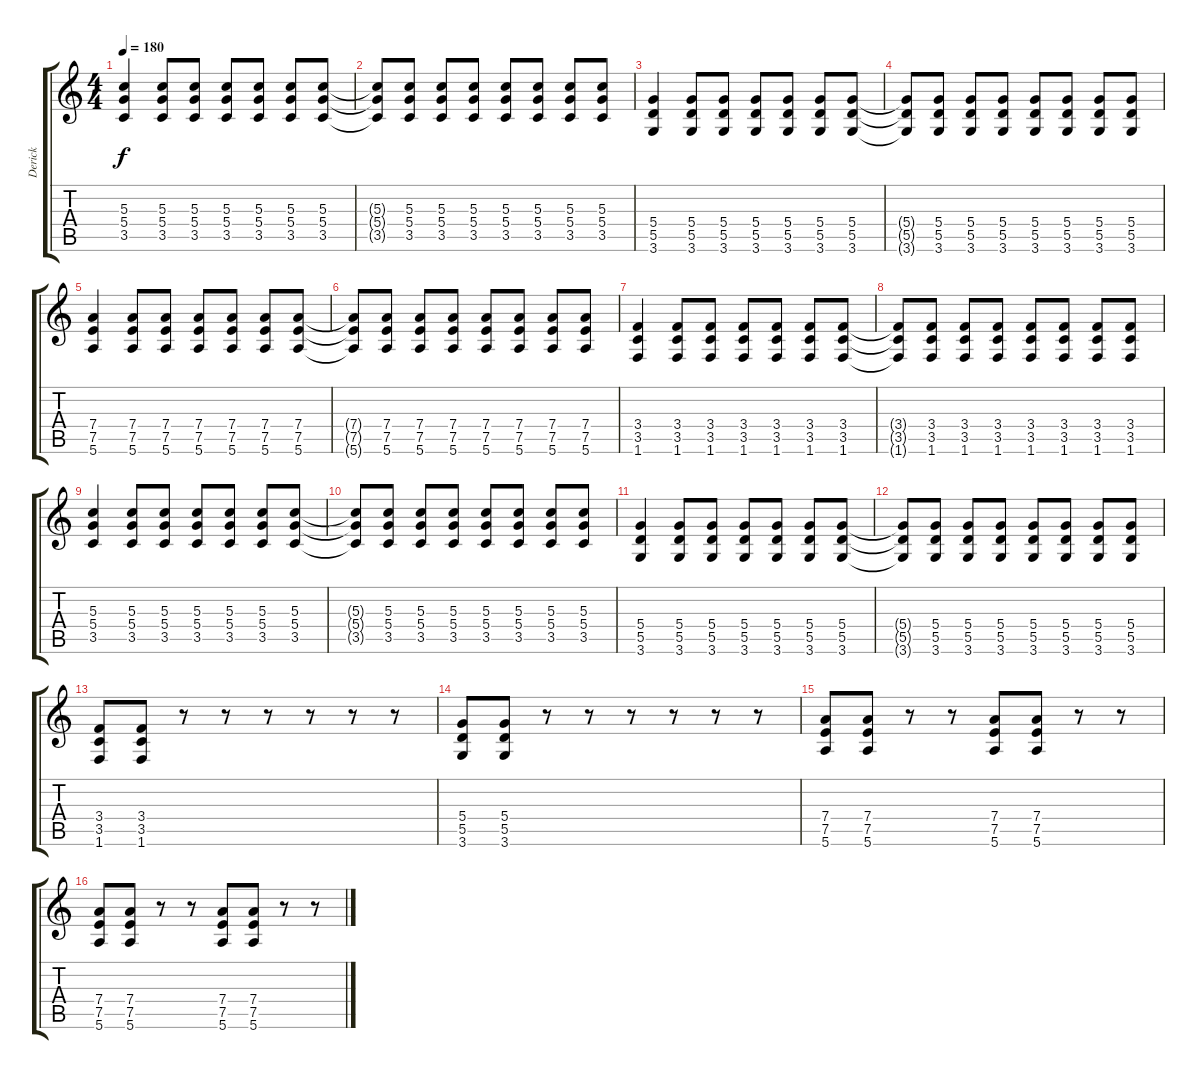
\track ("Derick" "Derick") {instrument overdrivenguitar}
\staff {score tabs}
\tuning (E4 B3 G3 D3 A2 E2) {hide}
\ts (4 4)
\tempo 180
\clef g2
\ks c
(5.3 5.4 3.5).4{dy f} (5.3 5.4 3.5).8 (5.3 5.4 3.5).8 (5.3 5.4 3.5).8 (5.3 5.4 3.5).8 (5.3 5.4 3.5).8 (5.3 5.4 3.5).8 |
(5.3{t} 5.4{t} 3.5{t}).8 (5.3 5.4 3.5).8 (5.3 5.4 3.5).8 (5.3 5.4 3.5).8 (5.3 5.4 3.5).8 (5.3 5.4 3.5).8 (5.3 5.4 3.5).8 (5.3 5.4 3.5).8 |
(5.4 5.5 3.6).4 (5.4 5.5 3.6).8 (5.4 5.5 3.6).8 (5.4 5.5 3.6).8 (5.4 5.5 3.6).8 (5.4 5.5 3.6).8 (5.4 5.5 3.6).8 |
(5.4{t} 5.5{t} 3.6{t}).8 (5.4 5.5 3.6).8 (5.4 5.5 3.6).8 (5.4 5.5 3.6).8 (5.4 5.5 3.6).8 (5.4 5.5 3.6).8 (5.4 5.5 3.6).8 (5.4 5.5 3.6).8 |
(7.4 7.5 5.6).4 (7.4 7.5 5.6).8 (7.4 7.5 5.6).8 (7.4 7.5 5.6).8 (7.4 7.5 5.6).8 (7.4 7.5 5.6).8 (7.4 7.5 5.6).8 |
(7.4{t} 7.5{t} 5.6{t}).8 (7.4 7.5 5.6).8 (7.4 7.5 5.6).8 (7.4 7.5 5.6).8 (7.4 7.5 5.6).8 (7.4 7.5 5.6).8 (7.4 7.5 5.6).8 (7.4 7.5 5.6).8 |
(3.4 3.5 1.6).4 (3.4 3.5 1.6).8 (3.4 3.5 1.6).8 (3.4 3.5 1.6).8 (3.4 3.5 1.6).8 (3.4 3.5 1.6).8 (3.4 3.5 1.6).8 |
(3.4{t} 3.5{t} 1.6{t}).8 (3.4 3.5 1.6).8 (3.4 3.5 1.6).8 (3.4 3.5 1.6).8 (3.4 3.5 1.6).8 (3.4 3.5 1.6).8 (3.4 3.5 1.6).8 (3.4 3.5 1.6).8 |
(5.3 5.4 3.5).4 (5.3 5.4 3.5).8 (5.3 5.4 3.5).8 (5.3 5.4 3.5).8 (5.3 5.4 3.5).8 (5.3 5.4 3.5).8 (5.3 5.4 3.5).8 |
(5.3{t} 5.4{t} 3.5{t}).8 (5.3 5.4 3.5).8 (5.3 5.4 3.5).8 (5.3 5.4 3.5).8 (5.3 5.4 3.5).8 (5.3 5.4 3.5).8 (5.3 5.4 3.5).8 (5.3 5.4 3.5).8 |
(5.4 5.5 3.6).4 (5.4 5.5 3.6).8 (5.4 5.5 3.6).8 (5.4 5.5 3.6).8 (5.4 5.5 3.6).8 (5.4 5.5 3.6).8 (5.4 5.5 3.6).8 |
(5.4{t} 5.5{t} 3.6{t}).8 (5.4 5.5 3.6).8 (5.4 5.5 3.6).8 (5.4 5.5 3.6).8 (5.4 5.5 3.6).8 (5.4 5.5 3.6).8 (5.4 5.5 3.6).8 (5.4 5.5 3.6).8 |
(3.4 3.5 1.6).8 (3.4 3.5 1.6).8 r.8 r.8 r.8 r.8 r.8 r.8 |
(5.4 5.5 3.6).8 (5.4 5.5 3.6).8 r.8 r.8 r.8 r.8 r.8 r.8 |
(7.4 7.5 5.6).8 (7.4 7.5 5.6).8 r.8 r.8 (7.4 7.5 5.6).8 (7.4 7.5 5.6).8 r.8 r.8 |
(7.4 7.5 5.6).8 (7.4 7.5 5.6).8 r.8 r.8 (7.4 7.5 5.6).8 (7.4 7.5 5.6).8 r.8 r.8
